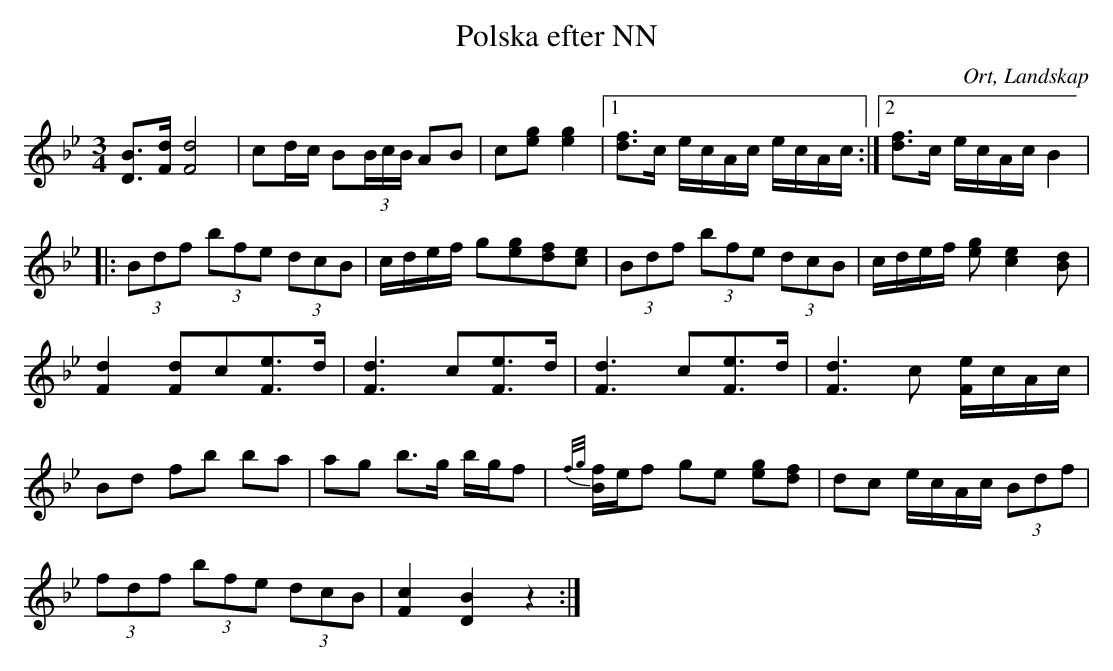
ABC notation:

X:1
T:Polska efter NN
O:Ort, Landskap
M:3/4
L:1/8
K:Bb
[DB]>[Fd] [F4d4]|cd/c/ B(3B/c/B/ AB|c[eg] [e2g2]  |1[df]>c e/c/A/c/ e/c/A/c/:|2[df]>c e/c/A/c/ B2|
|:(3Bdf  (3bfe (3dcB |c/d/e/f/ g[eg][df][ce]|(3Bdf  (3bfe (3dcB |c/d/e/f/ [eg][c2e2][Bd]|
[F2d2] [Fd]c[Fe]>d|[F3d3] c[Fe]>d|[F3d3] c[Fe]>d|[F3d3] c [F/e/]c/A/c/ |
Bd fb ba|ag b>g b/g/f|{f/g/}[B/f/]e/f ge [eg][df]|dc e/c/A/c/ (3Bdf|
(3fdf (3bfe (3dcB|[F2c2] [D2B2] z2:|
